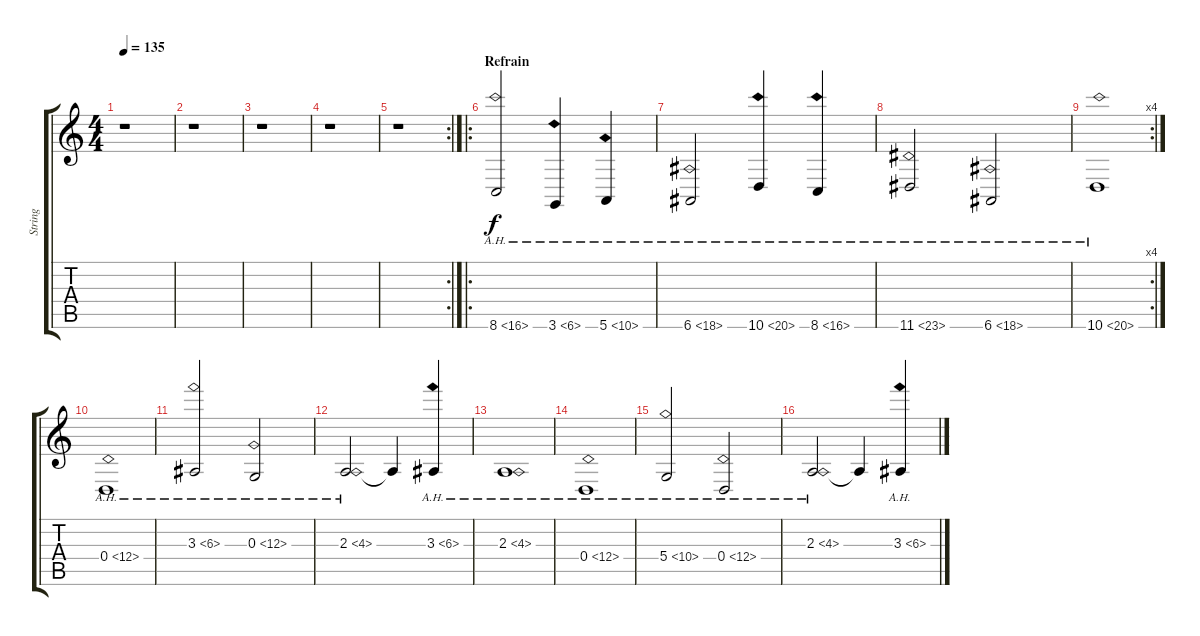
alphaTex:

\track ("String" "String") {instrument tremolostrings}
\staff {score tabs}
\tuning (E4 B3 G3 D3 A2 E2) {hide}
\ts (4 4)
\tempo 135
\clef g2
\ks c
r.1{dy f} |
r.1 |
r.1 |
r.1 |
\rc 2
r.1 |
\ro
\section ("" "Refrain")
8.6{ah 8}.2 3.6{ah 3}.4 5.6{ah 5}.4 |
6.6{ah 12}.2 10.6{ah 10}.4 8.6{ah 8}.4 |
11.6{ah 12}.2 6.6{ah 12}.2 |
\rc 4
10.6{ah 10}.1 |
0.4{ah 12}.1 |
3.3{ah 3}.2 0.3{ah 12}.2 |
2.3{ah 2}.2 2.3{t}.4 3.3{ah 3}.4 |
2.3{ah 2}.1 |
0.4{ah 12}.1 |
5.4{ah 5}.2 0.4{ah 12}.2 |
2.3{ah 2}.2 2.3{t}.4 3.3{ah 3}.4
